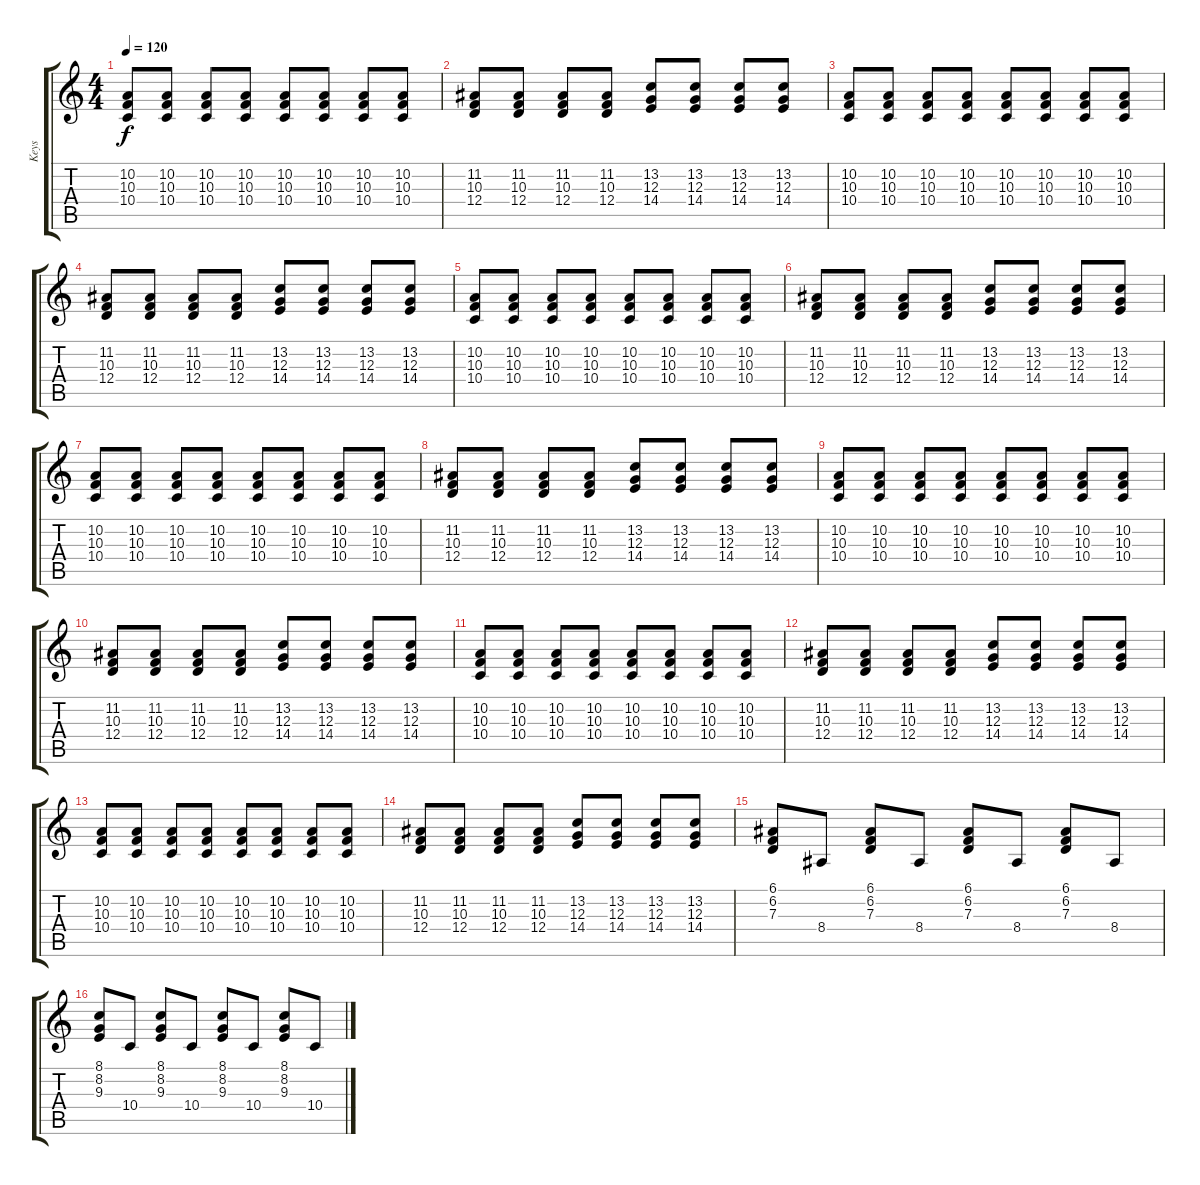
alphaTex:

\track ("Keys" "Keys") {instrument electricpiano2}
\staff {score tabs}
\tuning (E4 B3 G3 D3 A2 E2) {hide}
\ts (4 4)
\tempo 120
\clef g2
\ks c
(10.2 10.3 10.4).8{dy f} (10.2 10.3 10.4).8 (10.2 10.3 10.4).8 (10.2 10.3 10.4).8 (10.2 10.3 10.4).8 (10.2 10.3 10.4).8 (10.2 10.3 10.4).8 (10.2 10.3 10.4).8 |
(11.2 10.3 12.4).8 (11.2 10.3 12.4).8 (11.2 10.3 12.4).8 (11.2 10.3 12.4).8 (13.2 12.3 14.4).8 (13.2 12.3 14.4).8 (13.2 12.3 14.4).8 (13.2 12.3 14.4).8 |
(10.2 10.3 10.4).8 (10.2 10.3 10.4).8 (10.2 10.3 10.4).8 (10.2 10.3 10.4).8 (10.2 10.3 10.4).8 (10.2 10.3 10.4).8 (10.2 10.3 10.4).8 (10.2 10.3 10.4).8 |
(11.2 10.3 12.4).8 (11.2 10.3 12.4).8 (11.2 10.3 12.4).8 (11.2 10.3 12.4).8 (13.2 12.3 14.4).8 (13.2 12.3 14.4).8 (13.2 12.3 14.4).8 (13.2 12.3 14.4).8 |
(10.2 10.3 10.4).8 (10.2 10.3 10.4).8 (10.2 10.3 10.4).8 (10.2 10.3 10.4).8 (10.2 10.3 10.4).8 (10.2 10.3 10.4).8 (10.2 10.3 10.4).8 (10.2 10.3 10.4).8 |
(11.2 10.3 12.4).8 (11.2 10.3 12.4).8 (11.2 10.3 12.4).8 (11.2 10.3 12.4).8 (13.2 12.3 14.4).8 (13.2 12.3 14.4).8 (13.2 12.3 14.4).8 (13.2 12.3 14.4).8 |
(10.2 10.3 10.4).8 (10.2 10.3 10.4).8 (10.2 10.3 10.4).8 (10.2 10.3 10.4).8 (10.2 10.3 10.4).8 (10.2 10.3 10.4).8 (10.2 10.3 10.4).8 (10.2 10.3 10.4).8 |
(11.2 10.3 12.4).8 (11.2 10.3 12.4).8 (11.2 10.3 12.4).8 (11.2 10.3 12.4).8 (13.2 12.3 14.4).8 (13.2 12.3 14.4).8 (13.2 12.3 14.4).8 (13.2 12.3 14.4).8 |
(10.2 10.3 10.4).8 (10.2 10.3 10.4).8 (10.2 10.3 10.4).8 (10.2 10.3 10.4).8 (10.2 10.3 10.4).8 (10.2 10.3 10.4).8 (10.2 10.3 10.4).8 (10.2 10.3 10.4).8 |
(11.2 10.3 12.4).8 (11.2 10.3 12.4).8 (11.2 10.3 12.4).8 (11.2 10.3 12.4).8 (13.2 12.3 14.4).8 (13.2 12.3 14.4).8 (13.2 12.3 14.4).8 (13.2 12.3 14.4).8 |
(10.2 10.3 10.4).8 (10.2 10.3 10.4).8 (10.2 10.3 10.4).8 (10.2 10.3 10.4).8 (10.2 10.3 10.4).8 (10.2 10.3 10.4).8 (10.2 10.3 10.4).8 (10.2 10.3 10.4).8 |
(11.2 10.3 12.4).8 (11.2 10.3 12.4).8 (11.2 10.3 12.4).8 (11.2 10.3 12.4).8 (13.2 12.3 14.4).8 (13.2 12.3 14.4).8 (13.2 12.3 14.4).8 (13.2 12.3 14.4).8 |
(10.2 10.3 10.4).8 (10.2 10.3 10.4).8 (10.2 10.3 10.4).8 (10.2 10.3 10.4).8 (10.2 10.3 10.4).8 (10.2 10.3 10.4).8 (10.2 10.3 10.4).8 (10.2 10.3 10.4).8 |
(11.2 10.3 12.4).8 (11.2 10.3 12.4).8 (11.2 10.3 12.4).8 (11.2 10.3 12.4).8 (13.2 12.3 14.4).8 (13.2 12.3 14.4).8 (13.2 12.3 14.4).8 (13.2 12.3 14.4).8 |
(6.1 6.2 7.3).8 8.4.8 (6.1 6.2 7.3).8 8.4.8 (6.1 6.2 7.3).8 8.4.8 (6.1 6.2 7.3).8 8.4.8 |
(8.1 8.2 9.3).8 10.4.8 (8.1 8.2 9.3).8 10.4.8 (8.1 8.2 9.3).8 10.4.8 (8.1 8.2 9.3).8 10.4.8
